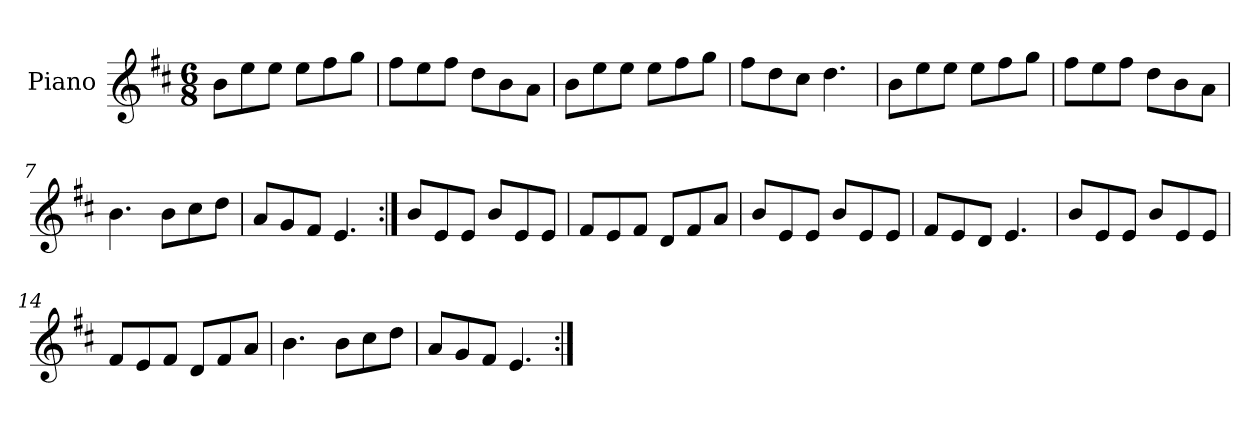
**kern
*part1
*staff1
*I"Piano
*I'Pno
*clefG2
*k[f#c#]
*E:dor
*M6/8
=1
8b\L
8ee\
8ee\J
8ee\L
8ff#\
8gg\J
=2
8ff#\L
8ee\
8ff#\J
8dd\L
8b\
8a\J
=3
8b\L
8ee\
8ee\J
8ee\L
8ff#\
8gg\J
=4
8ff#\L
8dd\
8cc#\J
4.dd\
=5
8b\L
8ee\
8ee\J
8ee\L
8ff#\
8gg\J
=6
8ff#\L
8ee\
8ff#\J
8dd\L
8b\
8a\J
=7
4.b\
8b\L
8cc#\
8dd\J
=8
8a/L
8g/
8f#/J
4.e/
=9:|!
8b/L
8e/
8e/J
8b/L
8e/
8e/J
=10
8f#/L
8e/
8f#/J
8d/L
8f#/
8a/J
=11
8b/L
8e/
8e/J
8b/L
8e/
8e/J
=12
8f#/L
8e/
8d/J
4.e/
=13
8b/L
8e/
8e/J
8b/L
8e/
8e/J
=14
8f#/L
8e/
8f#/J
8d/L
8f#/
8a/J
=15
4.b\
8b\L
8cc#\
8dd\J
=16
8a/L
8g/
8f#/J
4.e/
=:|!
*-
